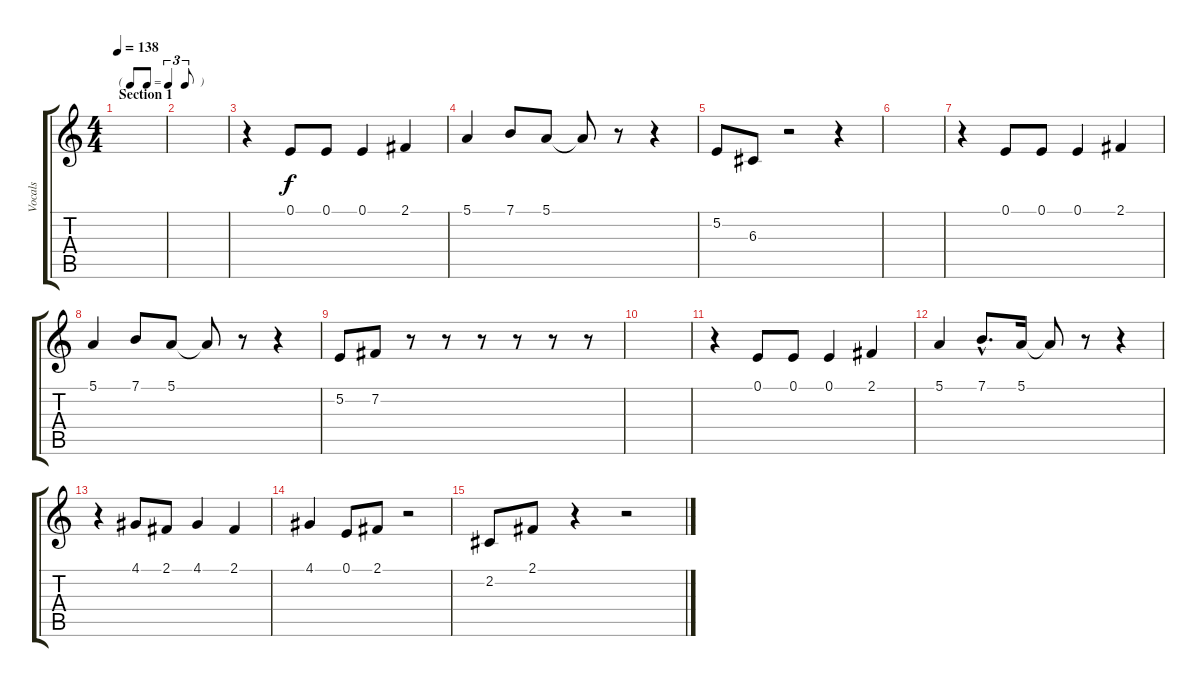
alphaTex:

\track ("Vocals" "Vocals") {instrument tenorsax}
\staff {score tabs}
\tuning (E4 B3 G3 D3 A2 E2) {hide}
\ts (4 4)
\tf triplet8th
\section ("" "Section 1")
\tempo 138
\clef g2
\ks c
|
|
r.4 0.1.8 0.1.8 0.1.4 2.1.4 |
5.1.4 7.1.8 5.1.8 5.1{t}.8 r.8 r.4 |
5.2.8 6.3.8 r.2 r.4 |
|
r.4 0.1.8 0.1.8 0.1.4 2.1.4 |
5.1.4 7.1.8 5.1.8 5.1{t}.8 r.8 r.4 |
5.2.8 7.2.8 r.8 r.8 r.8 r.8 r.8 r.8 |
|
r.4 0.1.8 0.1.8 0.1.4 2.1.4 |
5.1.4 7.1{hac}.8{d} 5.1.16 5.1{t}.8 r.8 r.4 |
r.4 4.1.8 2.1.8 4.1.4 2.1.4 |
4.1.4 0.1.8 2.1.8 r.2 |
2.2.8 2.1.8 r.4 r.2
